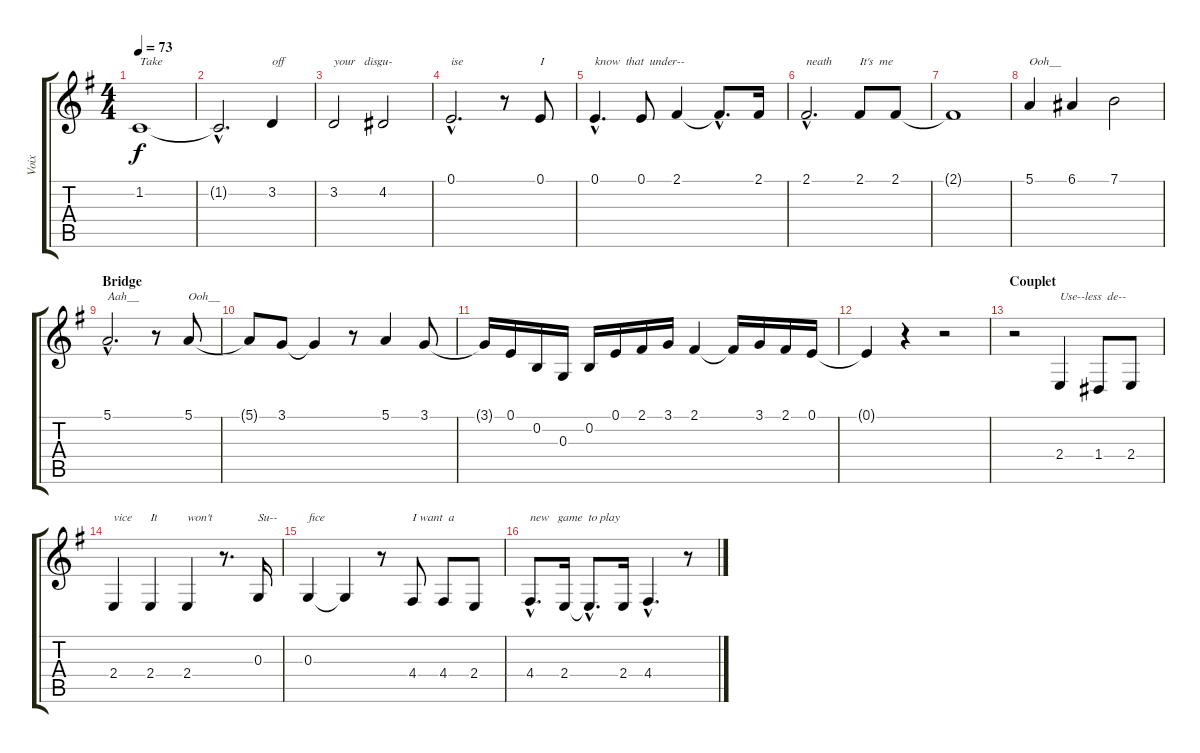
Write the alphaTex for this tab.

\track ("Voix" "Voix") {instrument trumpet}
\staff {score tabs}
\tuning (E4 B3 G3 D3 A2 E2) {hide}
\ts (4 4)
\tempo 73
\clef g2
\ks g
1.2.1{txt "Take" dy f} |
1.2{hac t}.2{d} 3.2.4{txt "off"} |
3.2.2{txt "your   disgu-"} 4.2.2 |
0.1{hac}.2{d txt "ise"} r.8 0.1.8{txt "I"} |
0.1{hac}.4{d txt "know  that  under--"} 0.1.8 2.1.4 2.1{hac t}.8{d} 2.1.16 |
2.1{hac}.2{d txt "neath"} 2.1.8{txt "It's  me"} 2.1.8 |
2.1{t}.1 |
5.1.4{txt "Ooh__"} 6.1.4 7.1.2 |
\section ("" "Bridge")
5.1{hac}.2{d txt "Aah__"} r.8 5.1.8{txt "Ooh__"} |
5.1{t}.8 3.1.8 3.1{t}.4 r.8 5.1.4 3.1.8 |
3.1{t}.16 0.1.16 0.2.16 0.3.16 0.2.16 0.1.16 2.1.16 3.1.16 2.1.4 2.1{t}.16 3.1.16 2.1.16 0.1.16 |
0.1{t}.4 r.4 r.2 |
\section ("" "Couplet")
r.2 2.4.4{txt "Use--less  de--"} 1.4.8 2.4.8 |
2.4.4{txt "vice"} 2.4.4{txt "It "} 2.4.4{txt "won't"} r.8{d} 0.3.16{txt "Su--"} |
0.3.4{txt "fice"} 0.3{t}.4 r.8 4.4.8{txt "I want  a"} 4.4.8 2.4.8 |
4.4{hac}.8{d txt "new   game  to play"} 2.4.16 2.4{hac t}.8{d} 2.4.16 4.4{hac}.4{d} r.8
